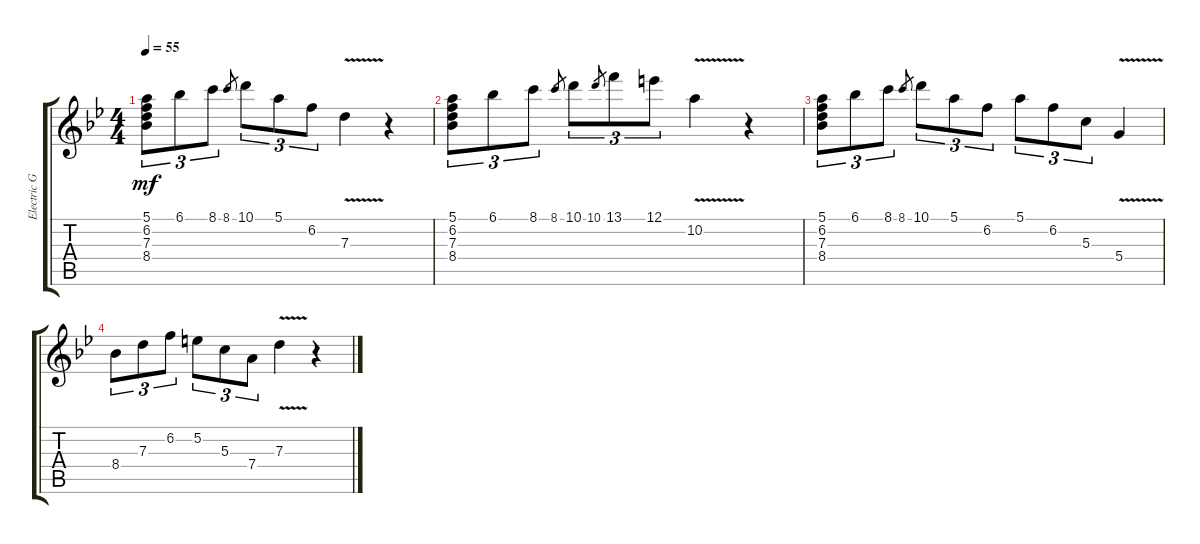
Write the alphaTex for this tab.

\track ("Electric Guitar" "Electric G") {instrument electricguitarclean}
\staff {score tabs}
\tuning (E4 B3 G3 D3 A2 E2) {hide}
\ts (4 4)
\tempo 55
\clef g2
\ks bb
(5.1 6.2 7.3 8.4).8{tu (3 2) dy mf instrument electricguitarclean} 6.1.8{tu (3 2)} 8.1.8{tu (3 2)} 8.1.8{gr} 10.1.8{tu (3 2)} 5.1.8{tu (3 2)} 6.2.8{tu (3 2)} 7.3{v}.4 r.4 |
(5.1 6.2 7.3 8.4).8{tu (3 2)} 6.1.8{tu (3 2)} 8.1.8{tu (3 2)} 8.1.8{gr} 10.1.8{tu (3 2)} 10.1.8{gr} 13.1.8{tu (3 2)} 12.1.8{tu (3 2)} 10.2{v}.4 r.4 |
(5.1 6.2 7.3 8.4).8{tu (3 2)} 6.1.8{tu (3 2)} 8.1.8{tu (3 2)} 8.1.8{gr} 10.1.8{tu (3 2)} 5.1.8{tu (3 2)} 6.2.8{tu (3 2)} 5.1.8{tu (3 2)} 6.2.8{tu (3 2)} 5.3.8{tu (3 2)} 5.4{v}.4 |
8.4.8{tu (3 2)} 7.3.8{tu (3 2)} 6.2.8{tu (3 2)} 5.2.8{tu (3 2)} 5.3.8{tu (3 2)} 7.4.8{tu (3 2)} 7.3{v}.4 r.4
